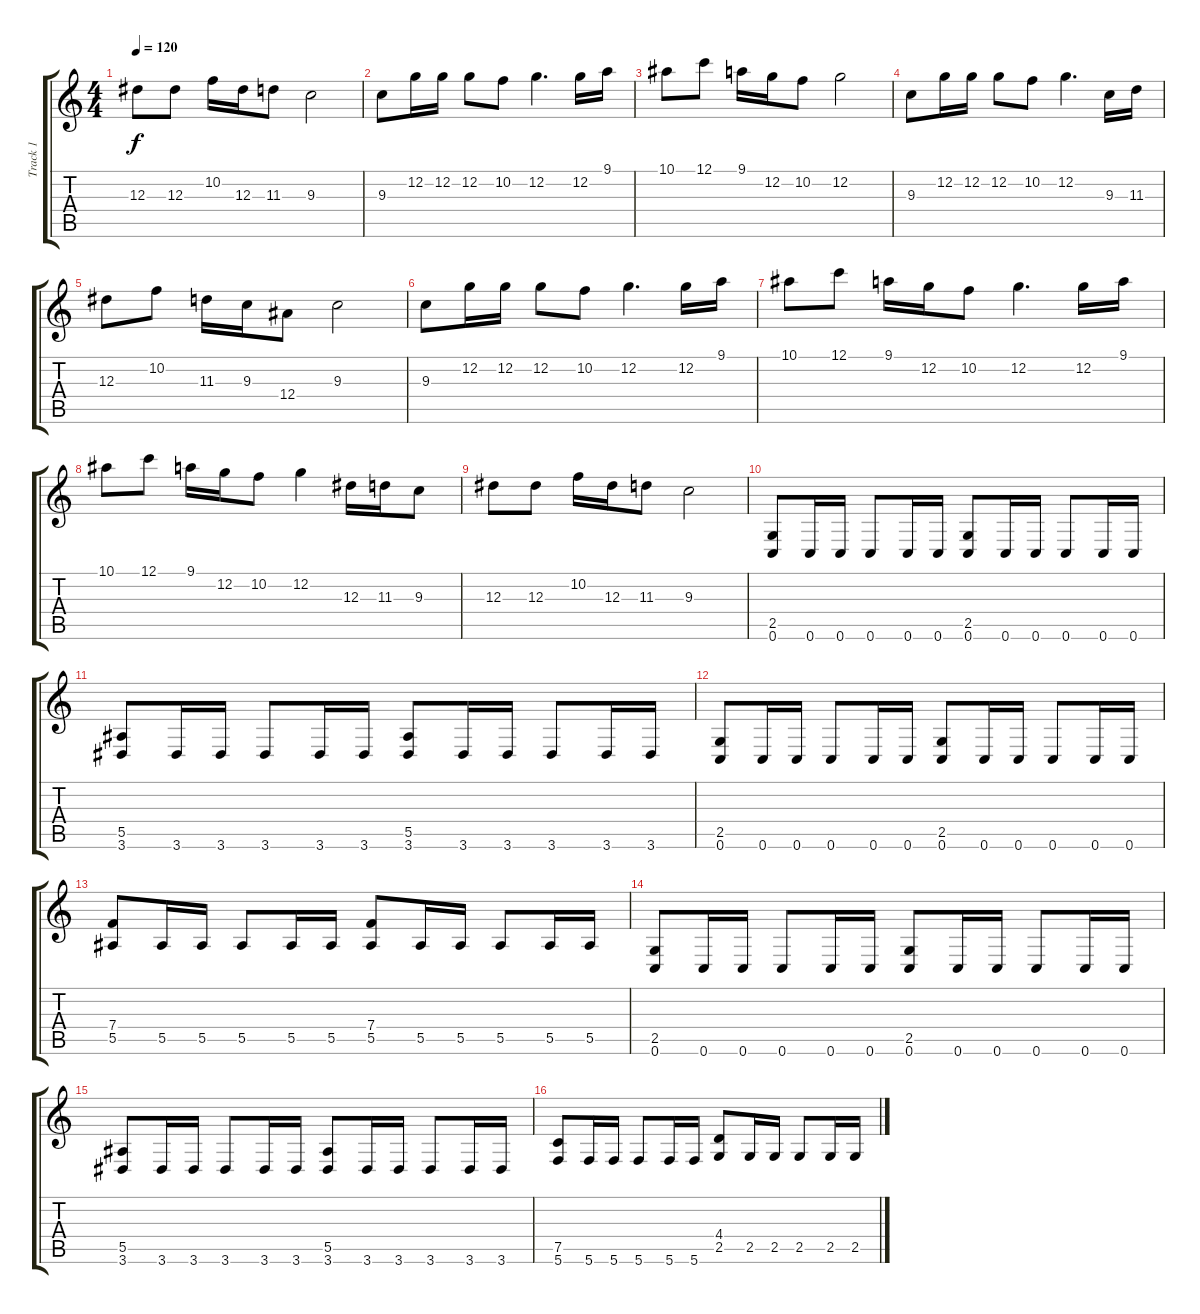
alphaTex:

\track ("Track 1" "Track 1") {instrument distortionguitar}
\staff {score tabs}
\tuning (C4 G3 Eb3 Bb2 F2 C2) {hide}
\ts (4 4)
\tempo 120
\clef g2
\ks c
12.3.8{dy f} 12.3.8 10.2.16 12.3.16 11.3.8 9.3.2 |
9.3.8 12.2.16 12.2.16 12.2.8 10.2.8 12.2.4{d} 12.2.16 9.1.16 |
10.1.8 12.1.8 9.1.16 12.2.16 10.2.8 12.2.2 |
9.3.8 12.2.16 12.2.16 12.2.8 10.2.8 12.2.4{d} 9.3.16 11.3.16 |
12.3.8 10.2.8 11.3.16 9.3.16 12.4.8 9.3.2 |
9.3.8 12.2.16 12.2.16 12.2.8 10.2.8 12.2.4{d} 12.2.16 9.1.16 |
10.1.8 12.1.8 9.1.16 12.2.16 10.2.8 12.2.4{d} 12.2.16 9.1.16 |
10.1.8 12.1.8 9.1.16 12.2.16 10.2.8 12.2.4 12.3.16 11.3.16 9.3.8 |
12.3.8 12.3.8 10.2.16 12.3.16 11.3.8 9.3.2 |
(2.5 0.6).8 0.6.16 0.6.16 0.6.8 0.6.16 0.6.16 (2.5 0.6).8 0.6.16 0.6.16 0.6.8 0.6.16 0.6.16 |
(5.5 3.6).8 3.6.16 3.6.16 3.6.8 3.6.16 3.6.16 (5.5 3.6).8 3.6.16 3.6.16 3.6.8 3.6.16 3.6.16 |
(2.5 0.6).8 0.6.16 0.6.16 0.6.8 0.6.16 0.6.16 (2.5 0.6).8 0.6.16 0.6.16 0.6.8 0.6.16 0.6.16 |
(7.4 5.5).8 5.5.16 5.5.16 5.5.8 5.5.16 5.5.16 (7.4 5.5).8 5.5.16 5.5.16 5.5.8 5.5.16 5.5.16 |
(2.5 0.6).8 0.6.16 0.6.16 0.6.8 0.6.16 0.6.16 (2.5 0.6).8 0.6.16 0.6.16 0.6.8 0.6.16 0.6.16 |
(5.5 3.6).8 3.6.16 3.6.16 3.6.8 3.6.16 3.6.16 (5.5 3.6).8 3.6.16 3.6.16 3.6.8 3.6.16 3.6.16 |
(7.5 5.6).8 5.6.16 5.6.16 5.6.8 5.6.16 5.6.16 (4.4 2.5).8 2.5.16 2.5.16 2.5.8 2.5.16 2.5.16
